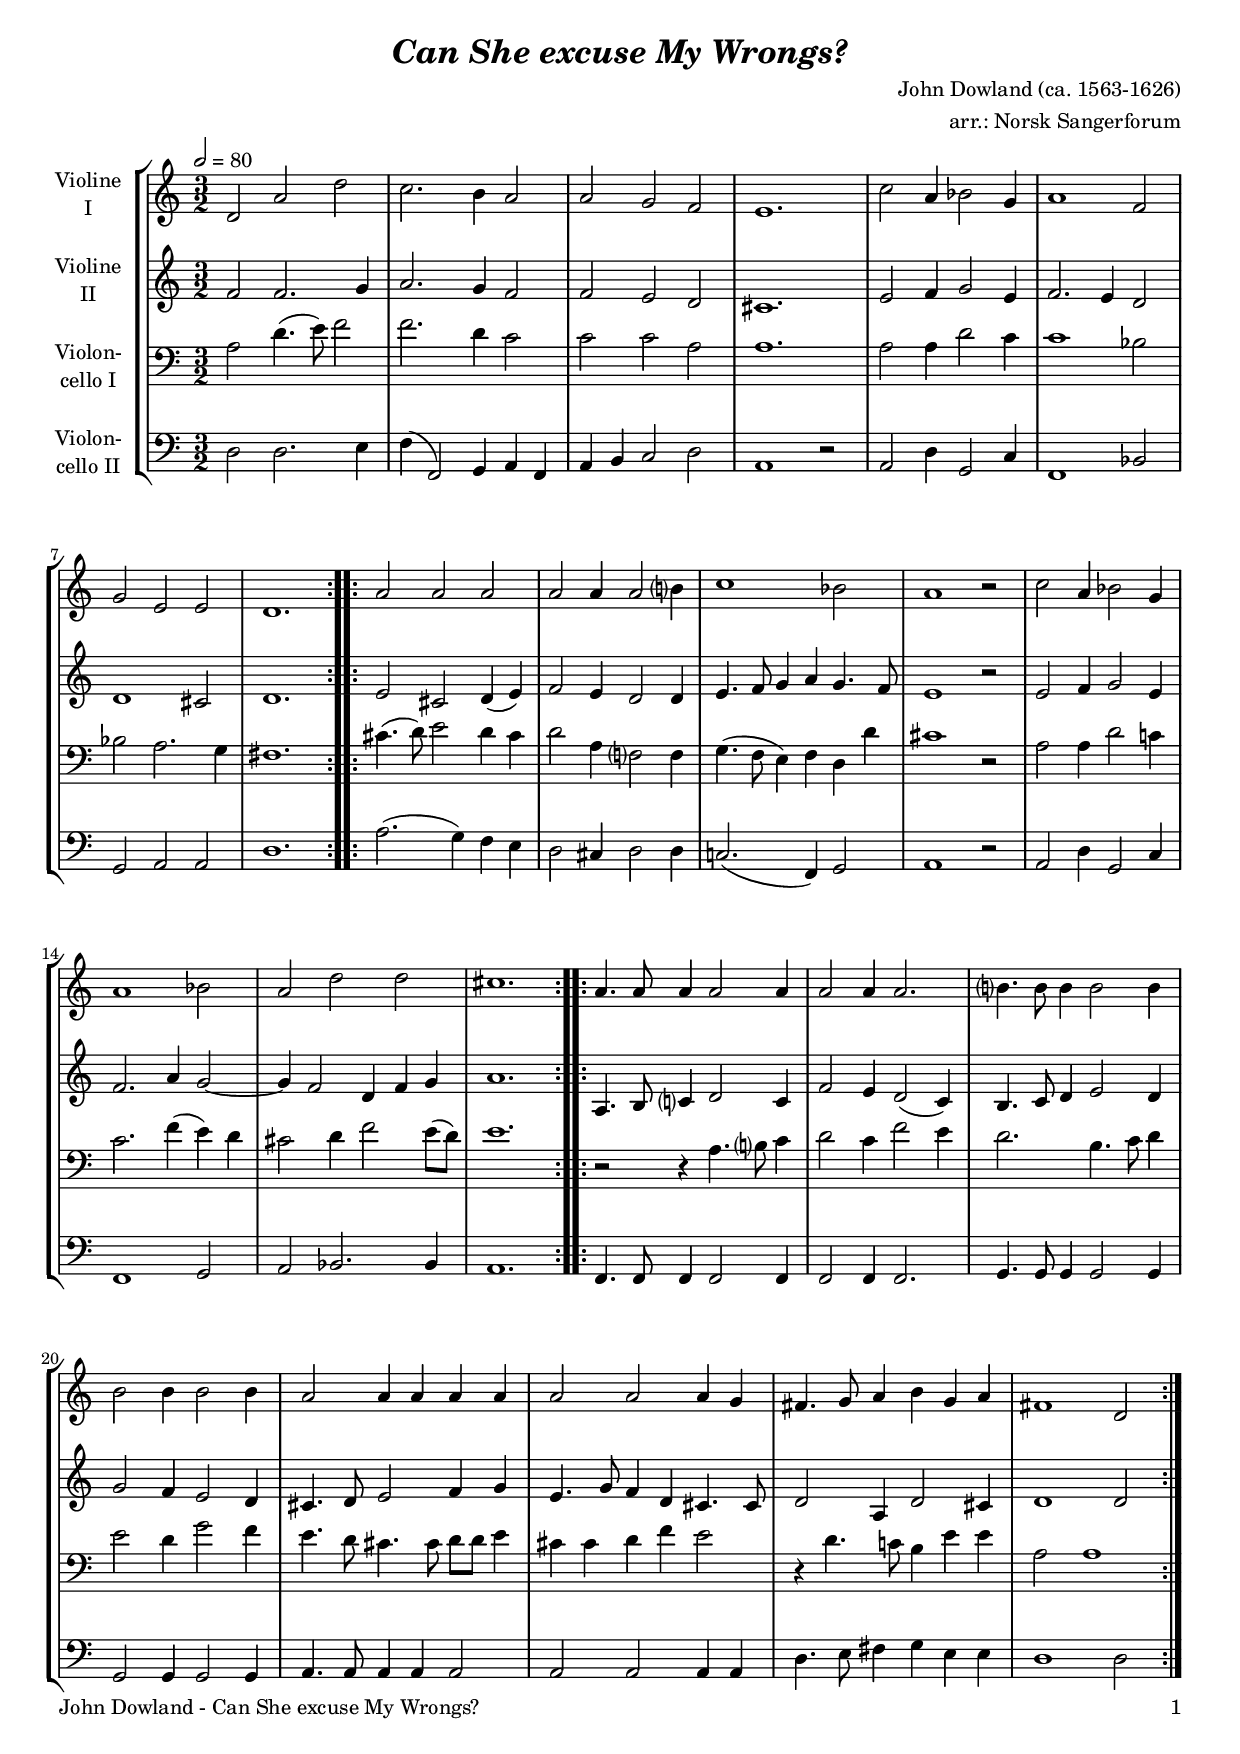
\version "2.20.2"
\include "deutsch.ly"

#(set-global-staff-size 18)

\header {
  title     = \markup \bold \italic "Can She excuse My Wrongs?"
  composer  = "John Dowland (ca. 1563-1626)"
  arranger  = "arr.: Norsk Sangerforum"
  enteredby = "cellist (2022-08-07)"
%  piece     = ""
}

voiceconsts = {
  \key a \minor
  \time 3/2
  \clef "treble"
%  \numericTimeSignature
  \compressEmptyMeasures
  % Set default beaming for all staves
%  \set Timing.beamExceptions = #'()
%  \set Timing.baseMoment     = #(ly:make-moment 3 4)
%  \set Timing.beatStructure  = #'(1)
  \tempo 2=80
}

mivl = "violin"
mipz = "pizzicato strings"
miba = "cello"

va = \relative c' {
  \voiceconsts

  \repeat volta 2 {
    d2 a' d
    c2. h4 a2
    a g f
    e1.
    c'2 a4 b2 g4

    a1 f2
    g e e
    d1.
  }

  \repeat volta 2 {
    a'2 a a
    a a4 a2 h?4
    c1 b2

    a1 r2
    c a4 b2 g4
    a1 b2
    a d d
    cis1.
  }

  \repeat volta 2 {
    a4. a8 a4 a2 a4

    a2 a4 a2.
    h?4. h8 h4 h2 h4
    h2 h4 h2 h4
    a2 a4 a a a
    a2 a a4 g

    fis4. g8 a4 h g a
    fis1 d2
  }
}

vb = \relative c' {
  \voiceconsts

  \repeat volta 2 {
    f2 f2. g4
    a2. g4 f2
    f e d
    cis1.
    e2 f4 g2 e4

    f2. e4 d2
    d1 cis2
    d1.
  }

  \repeat volta 2 {
    e2 cis d4( e)
    f2 e4 d2 d4

    e4. f8 g4 a g4. f8
    e1 r2
    e f4 g2 e4
    f2. a4 g2~

    g4 f2 d4 f g
    a1.
  }

  \repeat volta 2 {
    a,4. h8 c?4 d2 c4
    f2 e4 d2( c4)
    h4. c8 d4 e2 d4

    g2 f4 e2 d4
    cis4. d8 e2 f4 g
    e4. g8 f4 d cis4. cis8
    d2 a4 d2 cis4
    d1 d2
  }
}

vc = \relative c' {
  \voiceconsts
  \clef "bass"
  
  \repeat volta 2 {
    a2 d4.( e8) f2
    f2. d4 c2
    c c a
    a1.
    a2 a4 d2 c4

    c1 b2
    b a2. g4
    fis1.
  }

  \repeat volta 2 {
    cis'4.( d8) e2 d4 cis
    d2 a4 f?2 f4

    g4.( f8 e4) f d d'
    cis1 r2
    a a4 d2 c!4
    c2. f4( e) d
    cis2 d4 f2 e8( d)

    e1.
  }

  \repeat volta 2 {
    r2 r4 a,4. h?8 c4
    d2 c4 f2 e4
    d2. h4. c8 d4
    e2 d4 g2 f4

    e4. d8 cis4. cis8 d d e4
    cis cis d f e2
    r4 d4. c!8 h4 e e
    a,2 a1
  }
}

vd = \relative c {
  \voiceconsts
  \clef "bass"
  
  \repeat volta 2 {
    d2 d2. e4
    f( f,2) g4 a f
    a h c2 d
    a1 r2
    a d4 g,2 c4

    f,1 b2
    g a a
    d1.
  }

  \repeat volta 2 {
    a'2.( g4) f e
    d2 cis4 d2 d4
    c!2.( f,4) g2

    a1 r2
    a d4 g,2 c4
    f,1 g2
    a b2. b4
    a1.
  }

  \repeat volta 2 {
    f4. f8 f4 f2 f4

    f2 f4 f2.
    g4. g8 g4 g2 g4
    g2 g4 g2 g4
    a4. a8 a4 a a2
    a a a4 a

    d4. e8 fis4 g e e
    d1 d2
  }
}


music = \new StaffGroup <<
      \new Staff {
	\set Staff.midiInstrument = \mivl
	\set Staff.instrumentName = \markup \center-column { "Violine" "I" }
	\transpose a a { \va }
      }

      \new Staff {
	\set Staff.midiInstrument = \mivl
	\set Staff.instrumentName = \markup \center-column { "Violine" "II" }
	\transpose a a { \vb }
      }

      \new Staff {
	\set Staff.midiInstrument = \miba
	\set Staff.instrumentName = \markup \center-column { "Violon-" "cello I" }
	\transpose a a { \vc }
      }

      \new Staff {
	\set Staff.midiInstrument = \miba
	\set Staff.instrumentName = \markup \center-column { "Violon-" "cello II" }
	\transpose a a { \vd }
      }
>>

\book {
   \paper {
    print-page-number = ##t
    print-first-page-number = ##t
    ragged-last-bottom = ##f
    oddHeaderMarkup = \markup \null
    evenHeaderMarkup = \markup \null
    oddFooterMarkup = \markup {
      \fill-line {
        \on-the-fly #print-page-number-check-first
        "John Dowland - Can She excuse My Wrongs?" \fromproperty #'page:page-number-string
      }
    }
    evenFooterMarkup = \oddFooterMarkup
  } \score {
    \music
    \layout {}
  }

  \score {
    \unfoldRepeats \music

    \midi {
      \context {
        \Score
      }
    }
  }
}